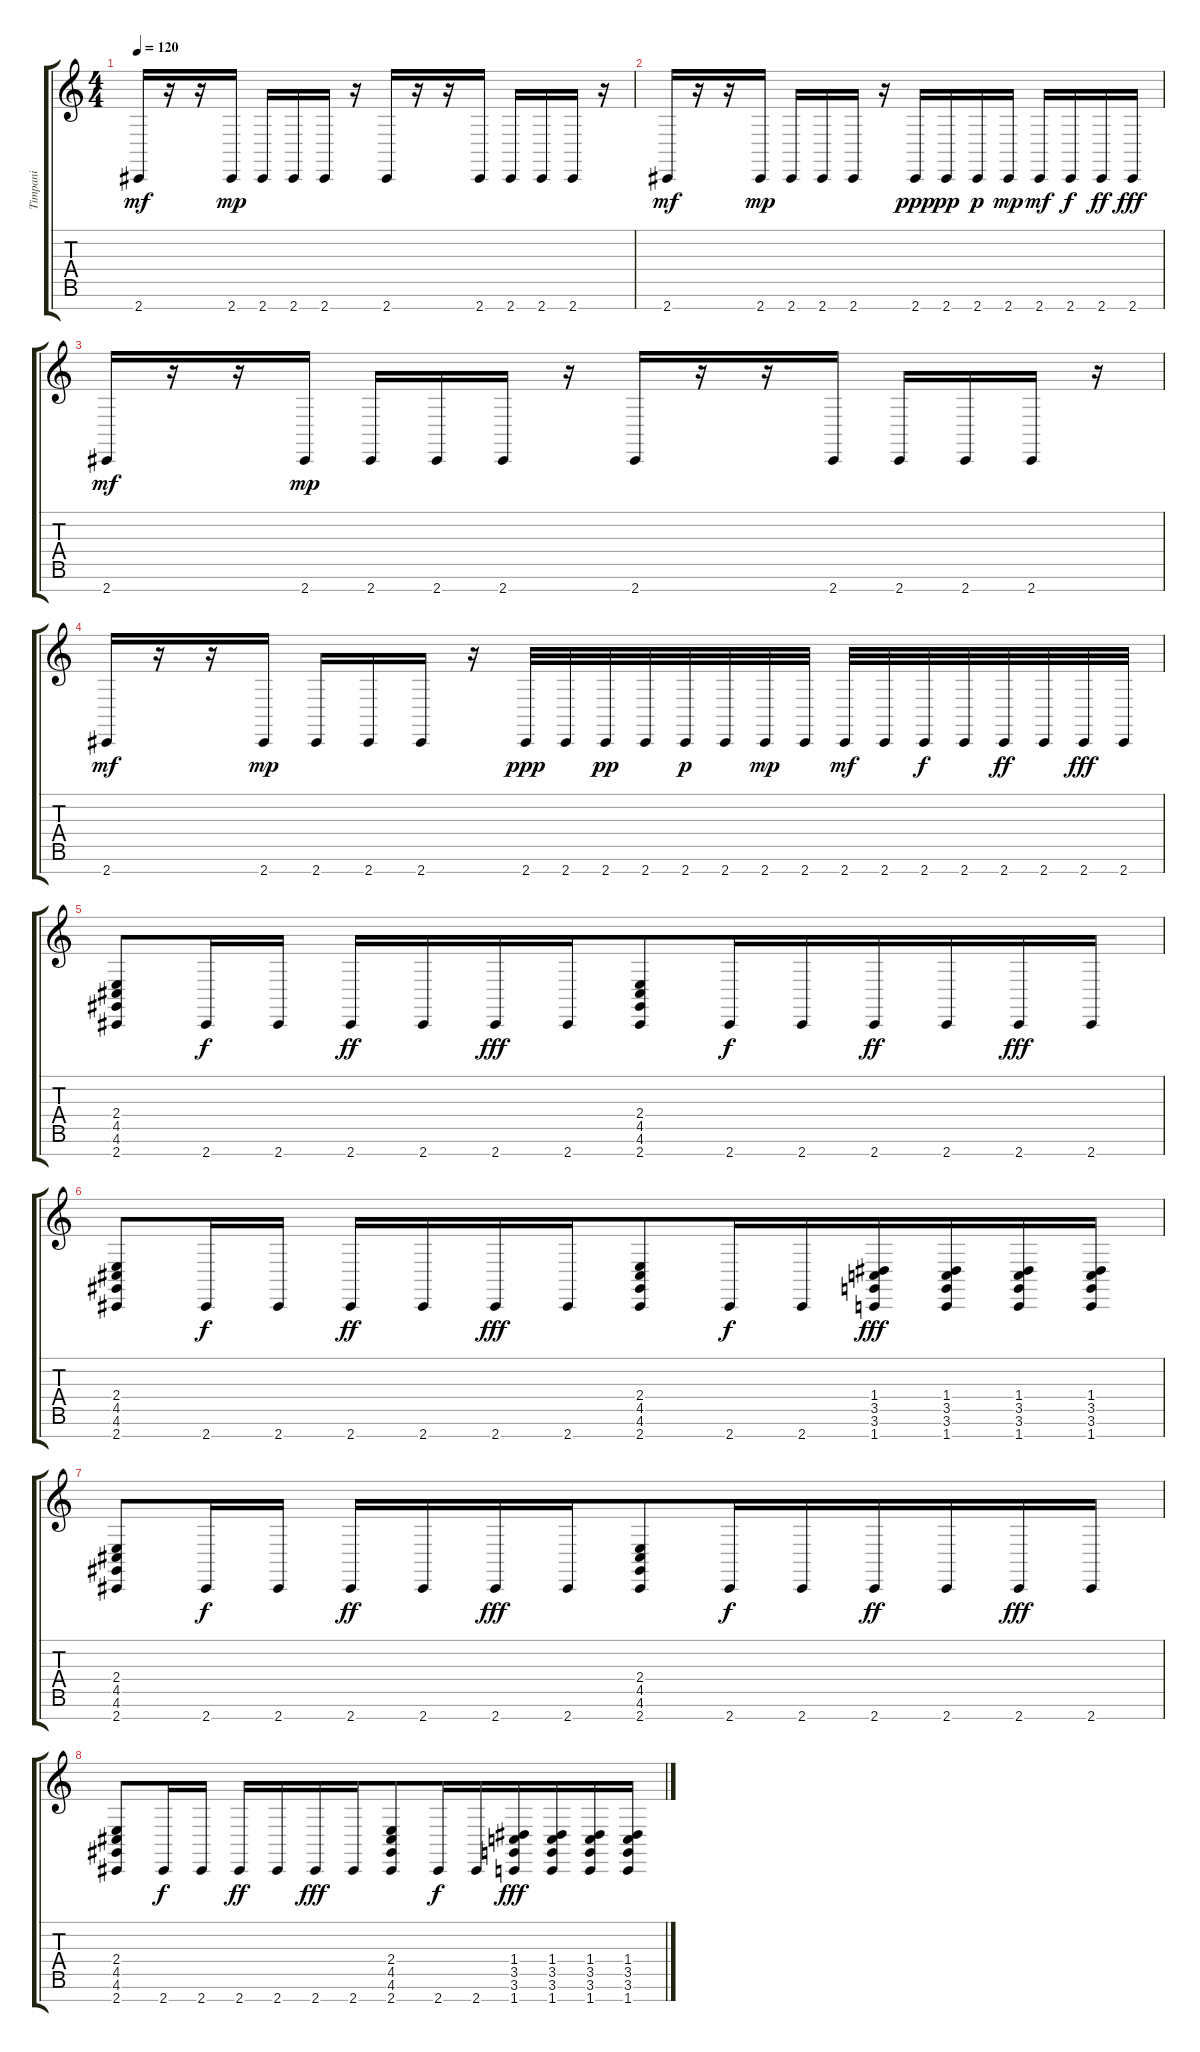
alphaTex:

\track ("Timpani" "Timpani") {instrument timpani}
\staff {score tabs}
\tuning (E4 B3 G3 D3 A2 E2 B1) {hide}
\ts (4 4)
\tempo 120
\clef g2
\ks c
2.7.16{dy mf beam merge} r.16 r.16{beam merge} 2.7.16{dy mp} 2.7.16{beam merge} 2.7.16{beam merge} 2.7.16 r.16 2.7.16 r.16{beam merge} r.16 2.7.16 2.7.16{beam merge} 2.7.16{beam merge} 2.7.16 r.16 |
2.7.16{dy mf beam merge} r.16 r.16{beam merge} 2.7.16{dy mp} 2.7.16{beam merge} 2.7.16{beam merge} 2.7.16 r.16 2.7.16{dy ppp} 2.7.16{dy pp beam merge} 2.7.16{dy p} 2.7.16{dy mp} 2.7.16{dy mf beam merge} 2.7.16{dy f beam merge} 2.7.16{dy ff} 2.7.16{dy fff} |
2.7.16{dy mf beam merge} r.16 r.16{beam merge} 2.7.16{dy mp} 2.7.16{beam merge} 2.7.16{beam merge} 2.7.16 r.16 2.7.16 r.16{beam merge} r.16 2.7.16 2.7.16{beam merge} 2.7.16{beam merge} 2.7.16 r.16 |
2.7.16{dy mf beam merge} r.16 r.16{beam merge} 2.7.16{dy mp} 2.7.16{beam merge} 2.7.16{beam merge} 2.7.16 r.16 2.7.32{dy ppp} 2.7.32{beam merge} 2.7.32{dy pp} 2.7.32 2.7.32{dy p beam merge} 2.7.32{beam merge} 2.7.32{dy mp} 2.7.32 2.7.32{dy mf} 2.7.32{beam merge} 2.7.32{dy f} 2.7.32 2.7.32{dy ff beam merge} 2.7.32{beam merge} 2.7.32{dy fff} 2.7.32 |
(2.4 4.5 4.6 2.7).8 2.7.16{dy f beam merge} 2.7.16 2.7.16{dy ff} 2.7.16 2.7.16{dy fff beam merge} 2.7.16{beam merge} (2.4 4.5 4.6 2.7).8{beam merge} 2.7.16{dy f beam merge} 2.7.16{beam merge} 2.7.16{dy ff} 2.7.16 2.7.16{dy fff beam merge} 2.7.16 |
(2.4 4.5 4.6 2.7).8 2.7.16{dy f beam merge} 2.7.16 2.7.16{dy ff} 2.7.16 2.7.16{dy fff beam merge} 2.7.16{beam merge} (2.4 4.5 4.6 2.7).8{beam merge} 2.7.16{dy f beam merge} 2.7.16{beam merge} (1.4 3.5 3.6 1.7).16{dy fff} (1.4 3.5 3.6 1.7).16 (1.4 3.5 3.6 1.7).16{beam merge} (1.4 3.5 3.6 1.7).16 |
(2.4 4.5 4.6 2.7).8 2.7.16{dy f beam merge} 2.7.16 2.7.16{dy ff} 2.7.16 2.7.16{dy fff beam merge} 2.7.16{beam merge} (2.4 4.5 4.6 2.7).8{beam merge} 2.7.16{dy f beam merge} 2.7.16{beam merge} 2.7.16{dy ff} 2.7.16 2.7.16{dy fff beam merge} 2.7.16 |
(2.4 4.5 4.6 2.7).8 2.7.16{dy f beam merge} 2.7.16 2.7.16{dy ff} 2.7.16 2.7.16{dy fff beam merge} 2.7.16{beam merge} (2.4 4.5 4.6 2.7).8{beam merge} 2.7.16{dy f beam merge} 2.7.16{beam merge} (1.4 3.5 3.6 1.7).16{dy fff} (1.4 3.5 3.6 1.7).16 (1.4 3.5 3.6 1.7).16{beam merge} (1.4 3.5 3.6 1.7).16
